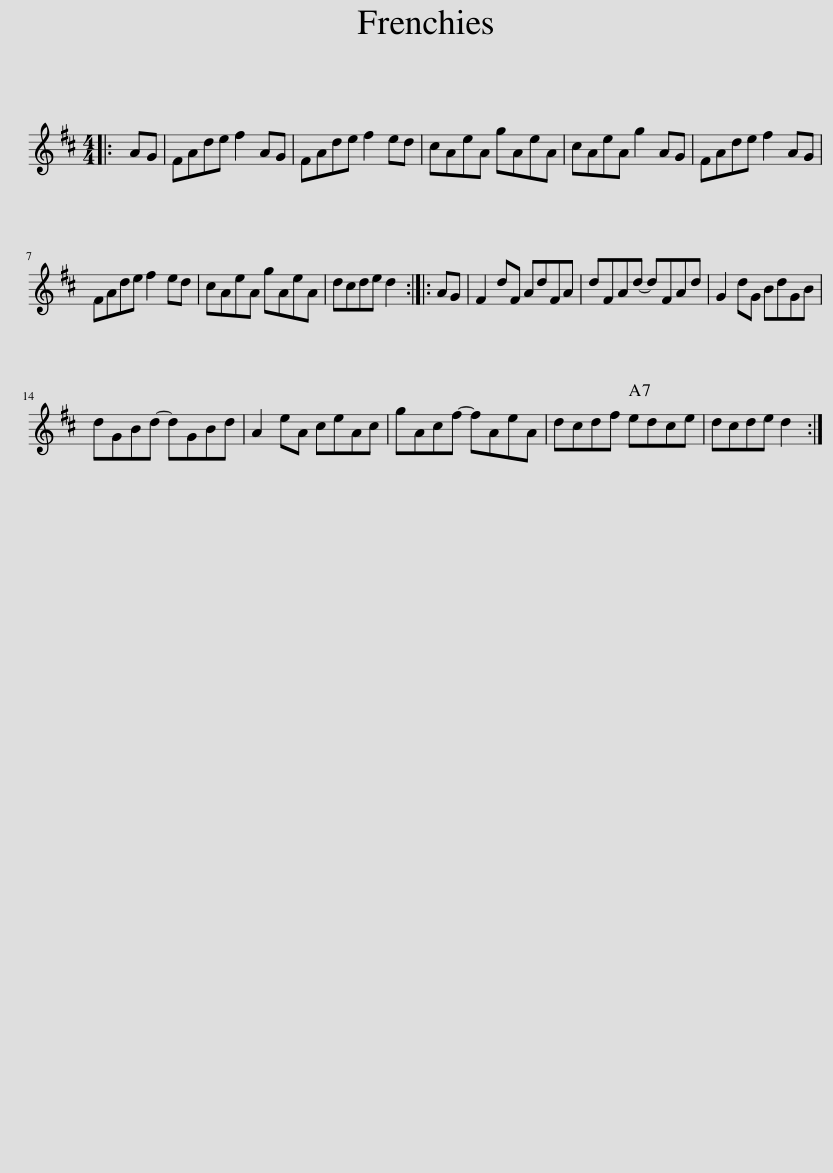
X:1
L:1/8
M:4/4
I:linebreak $
K:D
V:1 treble
V:1
|: AG | FAde f2 AG | FAde f2 ed | cAeA gAeA | cAeA g2 AG | %5
 FAde f2 AG |$ FAde f2 ed | cAeA gAeA | dcde d2 :: AG | %10
 F2 dF AdFA | dFAd- dFAd | G2 dG BdGB |$ dGBd- dGBd | A2 eA ceAc | %15
 gAcf- fAeA | dcdf edce | dcde d2 :| %18
